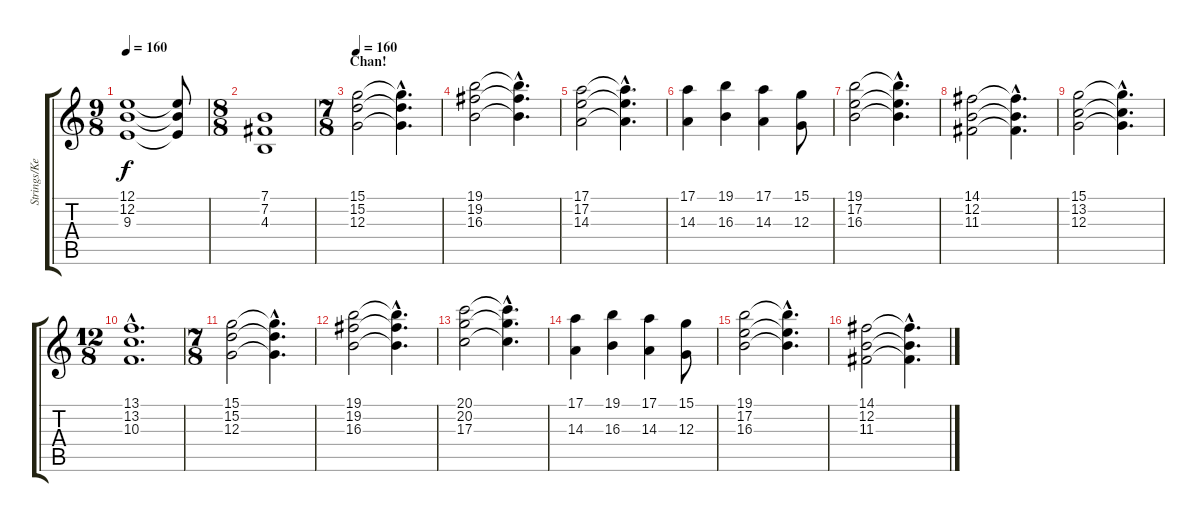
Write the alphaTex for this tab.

\track ("Strings/Keyboards" "Strings/Ke") {instrument stringensemble1}
\staff {score tabs}
\tuning (E4 B3 G3 D3 A2 E2) {hide}
\ts (9 8)
\tempo 160
\clef g2
\ks c
(12.1 12.2 9.3).1{dy f} (12.1{t} 12.2{t} 9.3{t}).8 |
\ts (8 8)
(7.1 7.2 4.3).1 |
\ts (7 8)
\section ("" "Chan!")
\tempo 160
(15.1 15.2 12.3).2 (15.1{hac t} 15.2{hac t} 12.3{hac t}).4{d} |
(19.1 19.2 16.3).2 (19.1{hac t} 19.2{hac t} 16.3{hac t}).4{d} |
(17.1 17.2 14.3).2 (17.1{hac t} 17.2{hac t} 14.3{hac t}).4{d} |
(17.1 14.3).4 (19.1 16.3).4 (17.1 14.3).4 (15.1 12.3).8 |
(19.1 17.2 16.3).2 (19.1{hac t} 17.2{hac t} 16.3{hac t}).4{d} |
(14.1 12.2 11.3).2 (14.1{hac t} 12.2{hac t} 11.3{hac t}).4{d} |
(15.1 13.2 12.3).2 (15.1{hac t} 13.2{hac t} 12.3{hac t}).4{d} |
\ts (12 8)
(13.1{hac} 13.2{hac} 10.3{hac}).1{d} |
\ts (7 8)
(15.1 15.2 12.3).2 (15.1{hac t} 15.2{hac t} 12.3{hac t}).4{d} |
(19.1 19.2 16.3).2 (19.1{hac t} 19.2{hac t} 16.3{hac t}).4{d} |
(20.1 20.2 17.3).2 (20.1{hac t} 20.2{hac t} 17.3{hac t}).4{d} |
(17.1 14.3).4 (19.1 16.3).4 (17.1 14.3).4 (15.1 12.3).8 |
(19.1 17.2 16.3).2 (19.1{hac t} 17.2{hac t} 16.3{hac t}).4{d} |
(14.1 12.2 11.3).2 (14.1{hac t} 12.2{hac t} 11.3{hac t}).4{d}
